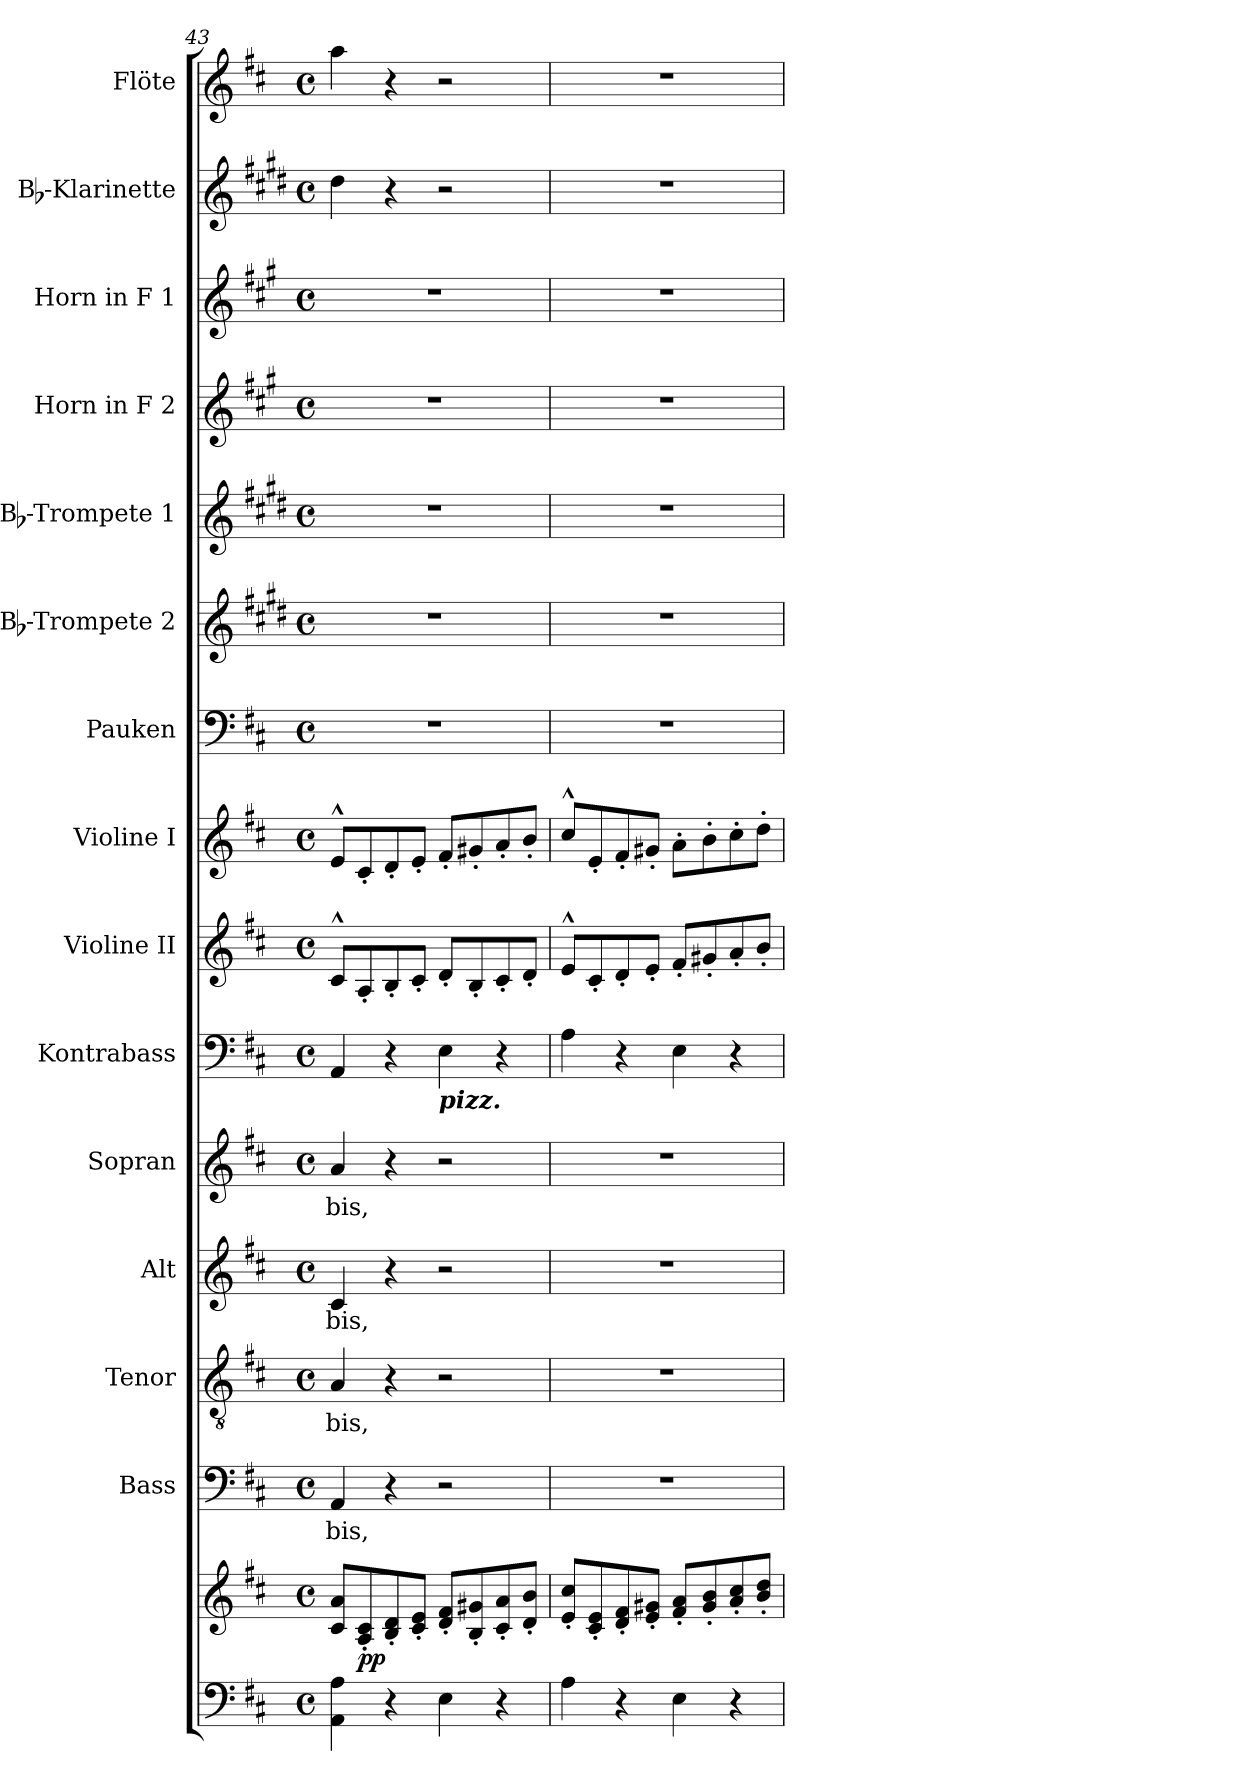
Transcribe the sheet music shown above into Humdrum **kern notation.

**kern	**kern	**dynam	**kern	**text	**kern	**text	**kern	**text	**kern	**text	**kern	**kern	**kern	**kern	**kern	**kern	**kern	**kern	**kern	**kern
*part15	*part15	*part15	*part14	*part14	*part13	*part13	*part12	*part12	*part11	*part11	*part10	*part9	*part8	*part7	*part6	*part5	*part4	*part3	*part2	*part1
*staff16	*staff15	*staff15/16	*staff14	*staff14	*staff13	*staff13	*staff12	*staff12	*staff11	*staff11	*staff10	*staff9	*staff8	*staff7	*staff6	*staff5	*staff4	*staff3	*staff2	*staff1
*	*	*	*I"Bass	*	*I"Tenor	*	*I"Alt	*	*I"Sopran	*	*I"Kontrabass	*I"Violine II	*I"Violine I	*I"Pauken	*I"Bb-Trompete 2	*I"Bb-Trompete 1	*I"Horn in F 2	*I"Horn in F 1	*I"Bb-Klarinette	*I"Flöte
*	*	*	*I'B.	*	*I'T.	*	*I'A.	*	*I'S.	*	*I'Kb.	*I'Vl. II	*I'Vl. I	*I'Pk.	*I'Bb Trp. 2	*I'Bb Trp. 1	*	*	*I'Bb Kl.	*I'Fl.
*clefF4	*clefG2	*	*clefF4	*	*clefGv2	*	*clefG2	*	*clefG2	*	*clefF4	*clefG2	*clefG2	*clefF4	*clefG2	*clefG2	*clefG2	*clefG2	*clefG2	*clefG2
*	*	*	*	*	*	*	*	*	*	*	*ITrd7c12	*	*	*	*ITrd1c2	*ITrd1c2	*ITrd4c7	*ITrd4c7	*ITrd1c2	*
*k[f#c#]	*k[f#c#]	*	*k[f#c#]	*	*k[f#c#]	*	*k[f#c#]	*	*k[f#c#]	*	*k[f#c#]	*k[f#c#]	*k[f#c#]	*k[f#c#]	*k[f#c#]	*k[f#c#]	*k[f#c#]	*k[f#c#]	*k[f#c#]	*k[f#c#]
*D:	*D:	*	*D:	*	*D:	*	*D:	*	*D:	*	*D:	*D:	*D:	*D:	*D:	*D:	*D:	*D:	*D:	*D:
*M4/4	*M4/4	*	*M4/4	*	*M4/4	*	*M4/4	*	*M4/4	*	*M4/4	*M4/4	*M4/4	*M4/4	*M4/4	*M4/4	*M4/4	*M4/4	*M4/4	*M4/4
*met(c)	*met(c)	*	*met(c)	*	*met(c)	*	*met(c)	*	*met(c)	*	*met(c)	*met(c)	*met(c)	*met(c)	*met(c)	*met(c)	*met(c)	*met(c)	*met(c)	*met(c)
=43	=43	=43	=43	=43	=43	=43	=43	=43	=43	=43	=43	=43	=43	=43	=43	=43	=43	=43	=43	=43
!	!	!	!	!LO:LY:b	!	!LO:LY:b	!	!LO:LY:b	!	!LO:LY:b	!	!	!	!	!	!	!	!	!	!
4AA\ 4A\	8c#/ 8a/L	.	4AA/	-bis,	4A/	-bis,	4c#/	-bis,	4a/	-bis,	4AAA/	8c#^^</L	8e^^</L	1r	1r	1r	1r	1r	4cc#\	4aa\
!	!	!LO:DY:b	!	!	!	!	!	!	!	!	!	!	!	!	!	!	!	!	!	!
.	8A/'< 8c#/'<	pp	.	.	.	.	.	.	.	.	.	8A'</	8c#'</	.	.	.	.	.	.	.
4r	8B/'< 8d/'<	.	4r	.	4r	.	4r	.	4r	.	4r	8B'</	8d'</	.	.	.	.	.	4r	4r
.	8c#/'< 8e/'<J	.	.	.	.	.	.	.	.	.	.	8c#'</J	8e'</J	.	.	.	.	.	.	.
!	!	!	!	!	!	!	!	!	!	!	!LO:TX:b:Bi:t=pizz.	!	!	!	!	!	!	!	!	!
4E\	8d/'< 8f#/'<L	.	2r	.	2r	.	2r	.	2r	.	4EE\	8d'</L	8f#'</L	.	.	.	.	.	2r	2r
.	8B/'< 8g#X/'<	.	.	.	.	.	.	.	.	.	.	8B'</	8g#X'</	.	.	.	.	.	.	.
4r	8c#/'< 8a/'<	.	.	.	.	.	.	.	.	.	4r	8c#'</	8a'</	.	.	.	.	.	.	.
.	8d/'< 8b/'<J	.	.	.	.	.	.	.	.	.	.	8d'</J	8b'</J	.	.	.	.	.	.	.
=44	=44	=44	=44	=44	=44	=44	=44	=44	=44	=44	=44	=44	=44	=44	=44	=44	=44	=44	=44	=44
4A\	8e/'< 8cc#/'<L	.	1r	.	1r	.	1r	.	1r	.	4AA\	8e^^</L	8cc#^^</L	1r	1r	1r	1r	1r	1r	1r
.	8c#/'< 8e/'<	.	.	.	.	.	.	.	.	.	.	8c#'</	8e'</	.	.	.	.	.	.	.
4r	8d/'< 8f#/'<	.	.	.	.	.	.	.	.	.	4r	8d'</	8f#'</	.	.	.	.	.	.	.
.	8e/'< 8g#X/'<J	.	.	.	.	.	.	.	.	.	.	8e'</J	8g#X'</J	.	.	.	.	.	.	.
4E\	8f#/'< 8a/'<L	.	.	.	.	.	.	.	.	.	4EE\	8f#'</L	8a'>\L	.	.	.	.	.	.	.
.	8g#/'< 8b/'<	.	.	.	.	.	.	.	.	.	.	8g#X'</	8b'>\	.	.	.	.	.	.	.
4r	8a/'< 8cc#/'<	.	.	.	.	.	.	.	.	.	4r	8a'</	8cc#'>\	.	.	.	.	.	.	.
.	8b/'< 8dd/'<J	.	.	.	.	.	.	.	.	.	.	8b'</J	8dd'>\J	.	.	.	.	.	.	.
=	=	=	=	=	=	=	=	=	=	=	=	=	=	=	=	=	=	=	=	=
*-	*-	*-	*-	*-	*-	*-	*-	*-	*-	*-	*-	*-	*-	*-	*-	*-	*-	*-	*-	*-
